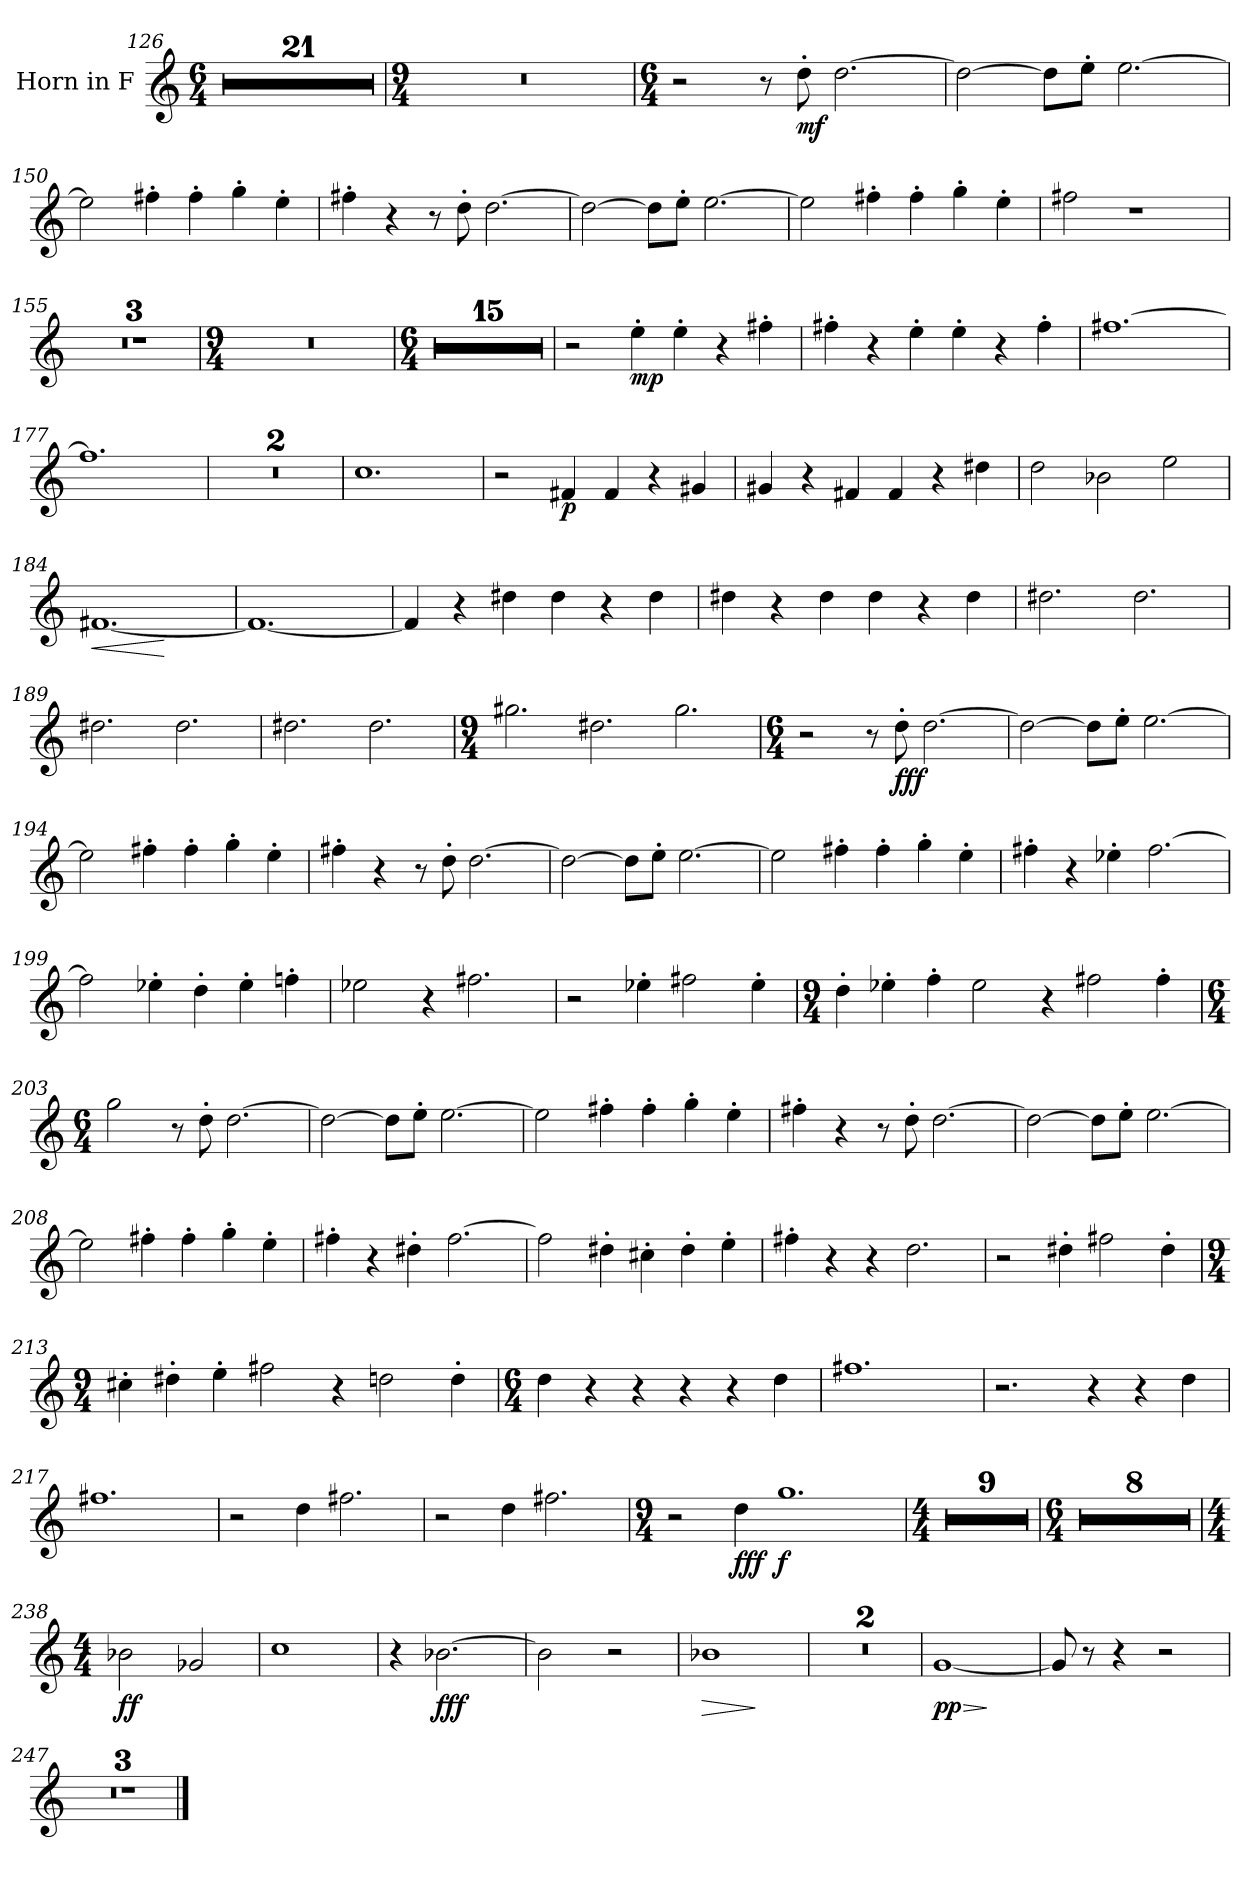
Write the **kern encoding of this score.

**kern	**dynam
*part1	*part1
*staff1	*staff1
*I"Horn in F	*
*clefG2	*
*ITrd4c7	*
*k[b-]	*
*M6/4	*
=126	=126
1.r	.
=127	=127
1.r	.
=128	=128
1.r	.
=129	=129
1.r	.
=130	=130
1.r	.
=131	=131
1.r	.
=132	=132
1.r	.
=133	=133
1.r	.
=134	=134
1.r	.
=135	=135
1.r	.
=136	=136
1.r	.
=137	=137
1.r	.
=138	=138
1.r	.
=139	=139
1.r	.
=140	=140
1.r	.
=141	=141
1.r	.
=142	=142
1.r	.
=143	=143
1.r	.
=144	=144
1.r	.
=145	=145
1.r	.
=146	=146
1.r	.
=147	=147
*M9/4	*
4%9r	.
!!LO:LB:g=z
=148	=148
*M6/4	*
2r	.
8r	.
!	!LO:DY:b
8g'\	mf
[2.g\	.
=149	=149
2g\_	.
8g\L]	.
8a'\J	.
[2.a\	.
=150	=150
2a\]	.
4bn'\	.
4b'\	.
4cc'\	.
4a'\	.
=151	=151
4bn'\	.
4r	.
8r	.
8g'\	.
[2.g\	.
=152	=152
2g\_	.
8g\L]	.
8a'\J	.
[2.a\	.
=153	=153
2a\]	.
4bn'\	.
4b'\	.
4cc'\	.
4a'\	.
=154	=154
2bn\	.
1r	.
=155	=155
1.r	.
=156	=156
1.r	.
=157	=157
1.r	.
=158	=158
*M9/4	*
4%9r	.
!!LO:PB:g=z
=159	=159
*M6/4	*
1.r	.
=160	=160
1.r	.
=161	=161
1.r	.
=162	=162
1.r	.
=163	=163
1.r	.
=164	=164
1.r	.
=165	=165
1.r	.
=166	=166
1.r	.
=167	=167
1.r	.
=168	=168
1.r	.
=169	=169
1.r	.
=170	=170
1.r	.
=171	=171
1.r	.
=172	=172
1.r	.
=173	=173
1.r	.
=174	=174
2r	.
!	!LO:DY:b
4a'\	mp
4a'\	.
4r	.
4bn'\	.
=175	=175
4bn'\	.
4r	.
4a'\	.
4a'\	.
4r	.
4b'\	.
=176	=176
[1.bn	.
=177	=177
1.b]	.
=178	=178
1.r	.
=179	=179
1.r	.
=180	=180
1.f	.
=181	=181
2r	.
!	!LO:DY:b
4Bn/	p
4B/	.
4r	.
4c#X/	.
=182	=182
4c#X/	.
4r	.
4Bn/	.
4B/	.
4r	.
4g#X\	.
!!LO:LB:g=z
=183	=183
2g\	.
2e-X\	.
2a\	.
=184	=184
!	!LO:HP:b
[1.Bn	<
.	[
=185	=185
1.B_	.
=186	=186
4B/]	.
4r	.
4g#X\	.
4g#\	.
4r	.
4g#\	.
=187	=187
4g#X\	.
4r	.
4g#\	.
4g#\	.
4r	.
4g#\	.
=188	=188
2.g#X\	.
2.g#\	.
=189	=189
2.g#X\	.
2.g#\	.
=190	=190
2.g#X\	.
2.g#\	.
=191	=191
*M9/4	*
2.cc#X\	.
2.g#X\	.
2.cc#\	.
!!LO:LB:g=z
=192	=192
*M6/4	*
2r	.
8r	.
!	!LO:DY:b
8g'\	fff
[2.g\	.
=193	=193
2g\_	.
8g\L]	.
8a'\J	.
[2.a\	.
=194	=194
2a\]	.
4bn'\	.
4b'\	.
4cc'\	.
4a'\	.
=195	=195
4bn'\	.
4r	.
8r	.
8g'\	.
[2.g\	.
=196	=196
2g\_	.
8g\L]	.
8a'\J	.
[2.a\	.
=197	=197
2a\]	.
4bn'\	.
4b'\	.
4cc'\	.
4a'\	.
=198	=198
4bn'\	.
4r	.
4a-X'\	.
[2.b\	.
!!LO:LB:g=z
=199	=199
2b\]	.
4a-X'\	.
4g'\	.
4a-'\	.
4b-X'\	.
=200	=200
2a-X\	.
4r	.
2.bn\	.
=201	=201
2r	.
4a-X'\	.
2bn\	.
4a-'\	.
=202	=202
*M9/4	*
4g'\	.
4a-X'\	.
4b-'\	.
2a-\	.
4r	.
2bn\	.
4b'\	.
=203	=203
*M6/4	*
2cc\	.
8r	.
8g'\	.
[2.g\	.
=204	=204
2g\_	.
8g\L]	.
8a'\J	.
[2.a\	.
=205	=205
2a\]	.
4bn'\	.
4b'\	.
4cc'\	.
4a'\	.
!!LO:LB:g=z
=206	=206
4bn'\	.
4r	.
8r	.
8g'\	.
[2.g\	.
=207	=207
2g\_	.
8g\L]	.
8a'\J	.
[2.a\	.
=208	=208
2a\]	.
4bn'\	.
4b'\	.
4cc'\	.
4a'\	.
=209	=209
4bn'\	.
4r	.
4g#X'\	.
[2.b\	.
=210	=210
2b\]	.
4g#X'\	.
4f#X'\	.
4g#'\	.
4a'\	.
=211	=211
4bn'\	.
4r	.
4r	.
2.g\	.
=212	=212
2r	.
4g#X'\	.
2bn\	.
4g#'\	.
!!LO:LB:g=z
=213	=213
*M9/4	*
4f#X'\	.
4g#X'\	.
4a'\	.
2bn\	.
4r	.
2gn\	.
4g'\	.
=214	=214
*M6/4	*
4g\	.
4r	.
4r	.
4r	.
4r	.
4g\	.
=215	=215
1.bn	.
=216	=216
2.r	.
4r	.
4r	.
4g\	.
=217	=217
1.bn	.
=218	=218
2r	.
4g\	.
2.bn\	.
=219	=219
2r	.
4g\	.
2.bn\	.
=220	=220
*M9/4	*
2r	.
!	!LO:DY:b
4g\	fff
!	!LO:DY:b
1.cc	f
!!LO:LB:g=z
=221	=221
*M4/4	*
1r	.
=222	=222
1r	.
=223	=223
1r	.
=224	=224
1r	.
=225	=225
1r	.
=226	=226
1r	.
=227	=227
1r	.
=228	=228
1r	.
=229	=229
1r	.
=230	=230
*M6/4	*
1.r	.
=231	=231
1.r	.
=232	=232
1.r	.
=233	=233
1.r	.
=234	=234
1.r	.
=235	=235
1.r	.
=236	=236
1.r	.
=237	=237
1.r	.
=238	=238
*M4/4	*
*MM70	*
!	!LO:DY:b
2e-X\	ff
2c-X/	.
=239	=239
1f	.
=240	=240
4r	.
!	!LO:DY:b
[2.e-X\	fff
=241	=241
2e-\]	.
2r	.
=242	=242
!	!LO:HP:b
1e-X	>
.	]
=243	=243
1r	.
=244	=244
1r	.
=245	=245
!	!LO:HP:b
!	!LO:DY:n=1:b
[1c	> pp
.	]
=246	=246
8c/]	.
8r	.
4r	.
2r	.
=247	=247
1r	.
=248	=248
1r	.
=249	=249
1r	.
==	==
*-	*-
